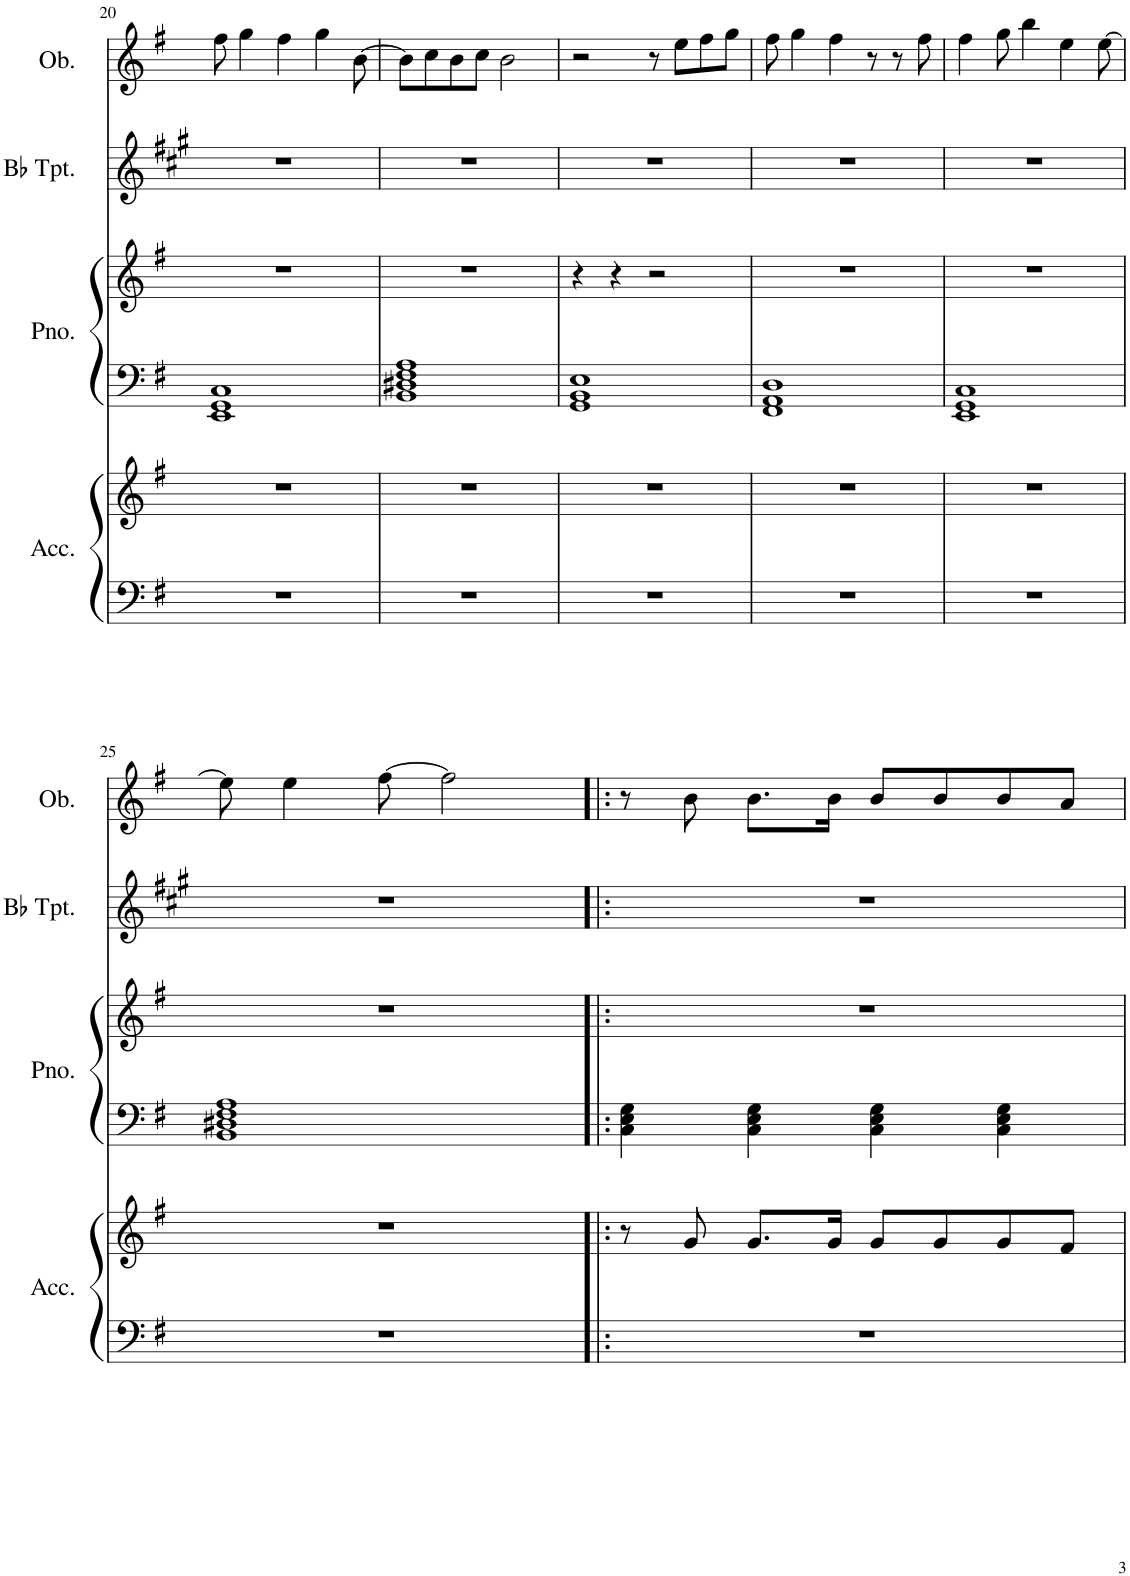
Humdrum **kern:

**kern	**kern	**kern	**kern	**kern	**kern
*part4	*part4	*part3	*part3	*part2	*part1
*staff6	*staff5	*staff4	*staff3	*staff2	*staff1
*I"Accordion	*	*I"Piano	*	*I"Bb Trumpet	*I"Oboe
*I'Acc.	*	*I'Pno.	*	*I'Bb Tpt.	*I'Ob.
!!LO:PB:g=z
*clefF4	*clefG2	*clefF4	*clefG2	*clefG2	*clefG2
*	*	*	*	*Trd1c2	*
*k[f#]	*k[f#]	*k[f#]	*k[f#]	*k[f#c#g#]	*k[f#]
*M4/4	*M4/4	*M4/4	*M4/4	*M4/4	*M4/4
=20	=20	=20	=20	=20	=20
1r	1r	1EE 1GG 1C	1r	1r	8ff#\
.	.	.	.	.	4gg\
.	.	.	.	.	4ff#\
.	.	.	.	.	4gg\
.	.	.	.	.	[8b\
=21	=21	=21	=21	=21	=21
1r	1r	1BB 1D#X 1F# 1A	1r	1r	8b\L]
.	.	.	.	.	8cc\
.	.	.	.	.	8b\
.	.	.	.	.	8cc\J
.	.	.	.	.	2b\
=22	=22	=22	=22	=22	=22
1r	1r	1GG 1BB 1E	4r	1r	2r
.	.	.	4r	.	.
.	.	.	2r	.	8r
.	.	.	.	.	8ee\L
.	.	.	.	.	8ff#\
.	.	.	.	.	8gg\J
=23	=23	=23	=23	=23	=23
1r	1r	1FF# 1AA 1D	1r	1r	8ff#\
.	.	.	.	.	4gg\
.	.	.	.	.	4ff#\
.	.	.	.	.	8r
.	.	.	.	.	8r
.	.	.	.	.	8ff#\
=24	=24	=24	=24	=24	=24
1r	1r	1EE 1GG 1C	1r	1r	4ff#\
.	.	.	.	.	8gg\
.	.	.	.	.	4bb\
.	.	.	.	.	4ee\
.	.	.	.	.	[8ee\
!!LO:LB:g=z
=25	=25	=25	=25	=25	=25
1r	1r	1BB 1D#X 1F# 1A	1r	1r	8ee\]
.	.	.	.	.	4ee\
.	.	.	.	.	[8ff#\
.	.	.	.	.	2ff#\]
=26!|:	=26!|:	=26!|:	=26!|:	=26!|:	=26!|:
1r	8r	4C\ 4E\ 4G\	1r	1r	8r
.	8g/	.	.	.	8b\
.	8.g/L	4C\ 4E\ 4G\	.	.	8.b\L
.	16g/Jk	.	.	.	16b\Jk
.	8g/L	4C\ 4E\ 4G\	.	.	8b/L
.	8g/	.	.	.	8b/
.	8g/	4C\ 4E\ 4G\	.	.	8b/
.	8f#/J	.	.	.	8a/J
=	=	=	=	=	=
*-	*-	*-	*-	*-	*-
